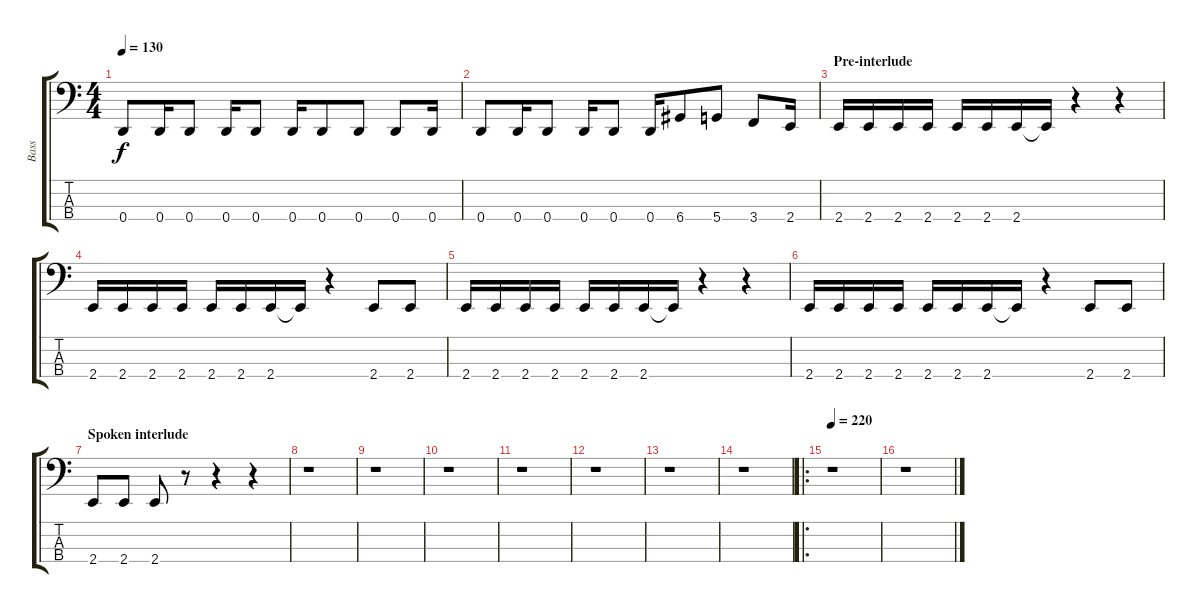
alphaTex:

\track ("Bass" "Bass") {instrument electricbassfinger}
\staff {score tabs}
\tuning (G2 D2 A1 D1) {hide}
\ts (4 4)
\tempo 130
\clef f4
\ks c
0.4.8{dy f} 0.4.16 0.4.8 0.4.16 0.4.8 0.4.16 0.4.8 0.4.8 0.4.8 0.4.16 |
0.4.8 0.4.16 0.4.8 0.4.16 0.4.8 0.4.16 6.4.8 5.4.8 3.4.8 2.4.16 |
\section ("" "Pre-interlude")
2.4.16 2.4.16 2.4.16 2.4.16 2.4.16 2.4.16 2.4.16 2.4{t}.16 r.4 r.4 |
2.4.16 2.4.16 2.4.16 2.4.16 2.4.16 2.4.16 2.4.16 2.4{t}.16 r.4 2.4.8 2.4.8 |
2.4.16 2.4.16 2.4.16 2.4.16 2.4.16 2.4.16 2.4.16 2.4{t}.16 r.4 r.4 |
2.4.16 2.4.16 2.4.16 2.4.16 2.4.16 2.4.16 2.4.16 2.4{t}.16 r.4 2.4.8 2.4.8 |
\section ("" "Spoken interlude")
2.4.8 2.4.8 2.4.8 r.8 r.4 r.4 |
r.1 |
r.1 |
r.1 |
r.1 |
r.1 |
r.1 |
r.1 |
\ro
\tempo 220
r.1 |
r.1
